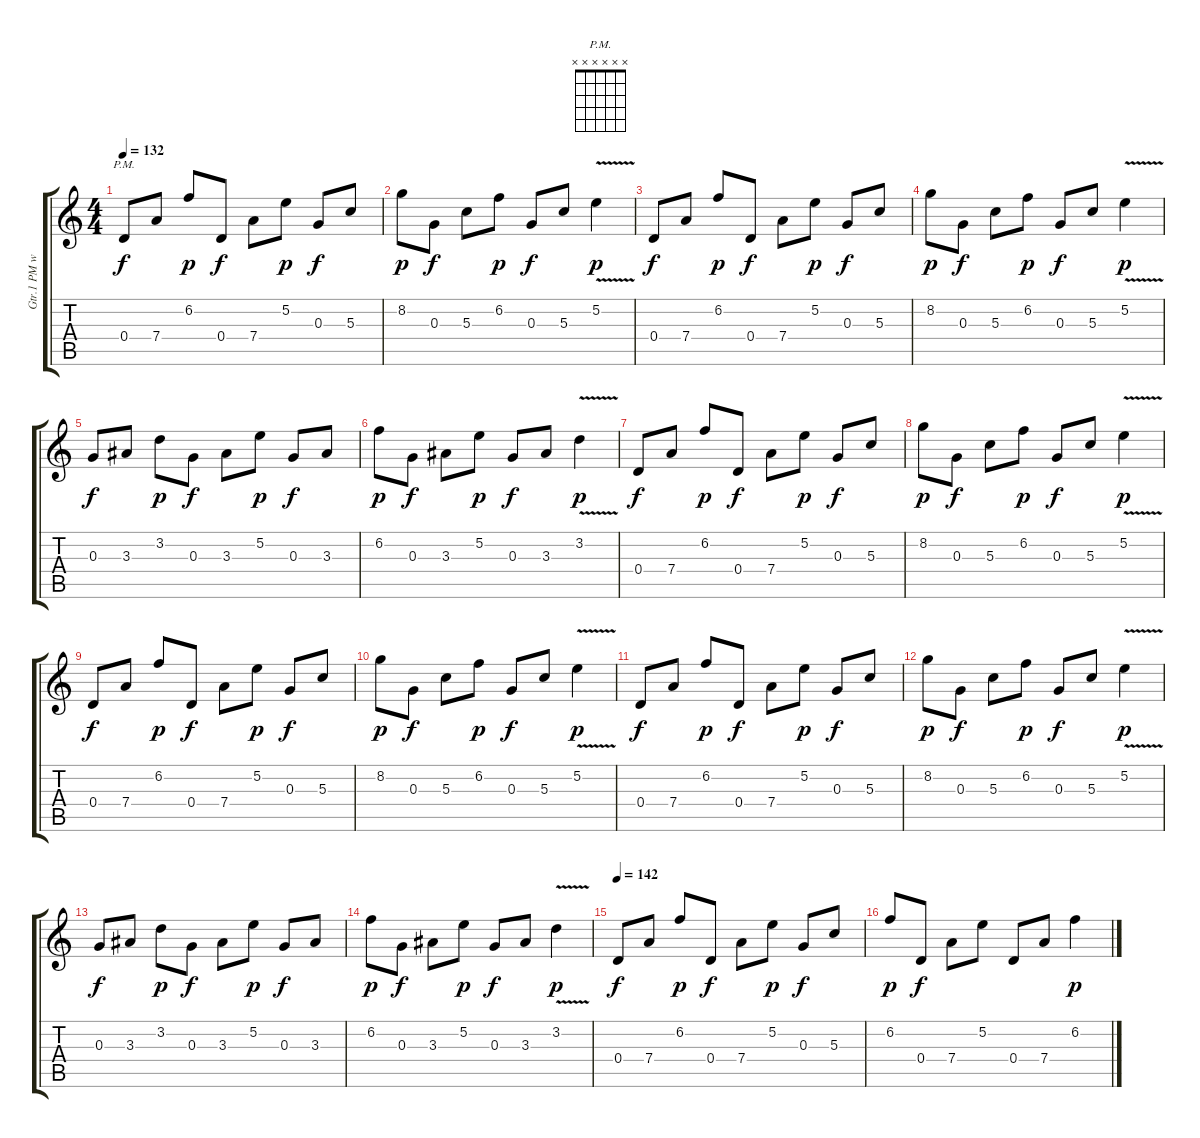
\track ("Gtr.1 PM w/Clean tone + delay" "Gtr.1 PM w") {instrument electricguitarmuted}
\staff {score tabs}
\tuning (E4 B3 G3 D3 A2 E2) {hide}
\chord ("P.M." x x x x x x)
\ts (4 4)
\tempo 132
\clef g2
\ks c
0.4.8{ch "P.M." dy f} 7.4.8 6.2.8{dy p} 0.4.8{dy f} 7.4.8 5.2.8{dy p} 0.3.8{dy f} 5.3.8 |
8.2.8{dy p} 0.3.8{dy f} 5.3.8 6.2.8{dy p} 0.3.8{dy f} 5.3.8 5.2{v}.4{dy p} |
0.4.8{dy f} 7.4.8 6.2.8{dy p} 0.4.8{dy f} 7.4.8 5.2.8{dy p} 0.3.8{dy f} 5.3.8 |
8.2.8{dy p} 0.3.8{dy f} 5.3.8 6.2.8{dy p} 0.3.8{dy f} 5.3.8 5.2{v}.4{dy p} |
0.3.8{dy f} 3.3.8 3.2.8{dy p} 0.3.8{dy f} 3.3.8 5.2.8{dy p} 0.3.8{dy f} 3.3.8 |
6.2.8{dy p} 0.3.8{dy f} 3.3.8 5.2.8{dy p} 0.3.8{dy f} 3.3.8 3.2{v}.4{dy p} |
0.4.8{dy f} 7.4.8 6.2.8{dy p} 0.4.8{dy f} 7.4.8 5.2.8{dy p} 0.3.8{dy f} 5.3.8 |
8.2.8{dy p} 0.3.8{dy f} 5.3.8 6.2.8{dy p} 0.3.8{dy f} 5.3.8 5.2{v}.4{dy p} |
0.4.8{dy f} 7.4.8 6.2.8{dy p} 0.4.8{dy f} 7.4.8 5.2.8{dy p} 0.3.8{dy f} 5.3.8 |
8.2.8{dy p} 0.3.8{dy f} 5.3.8 6.2.8{dy p} 0.3.8{dy f} 5.3.8 5.2{v}.4{dy p} |
0.4.8{dy f} 7.4.8 6.2.8{dy p} 0.4.8{dy f} 7.4.8 5.2.8{dy p} 0.3.8{dy f} 5.3.8 |
8.2.8{dy p} 0.3.8{dy f} 5.3.8 6.2.8{dy p} 0.3.8{dy f} 5.3.8 5.2{v}.4{dy p} |
0.3.8{dy f} 3.3.8 3.2.8{dy p} 0.3.8{dy f} 3.3.8 5.2.8{dy p} 0.3.8{dy f} 3.3.8 |
6.2.8{dy p} 0.3.8{dy f} 3.3.8 5.2.8{dy p} 0.3.8{dy f} 3.3.8 3.2{v}.4{dy p} |
\tempo 142
0.4.8{dy f} 7.4.8 6.2.8{dy p} 0.4.8{dy f} 7.4.8 5.2.8{dy p} 0.3.8{dy f} 5.3.8 |
6.2.8{dy p} 0.4.8{dy f} 7.4.8 5.2.8 0.4.8 7.4.8 6.2.4{dy p}
